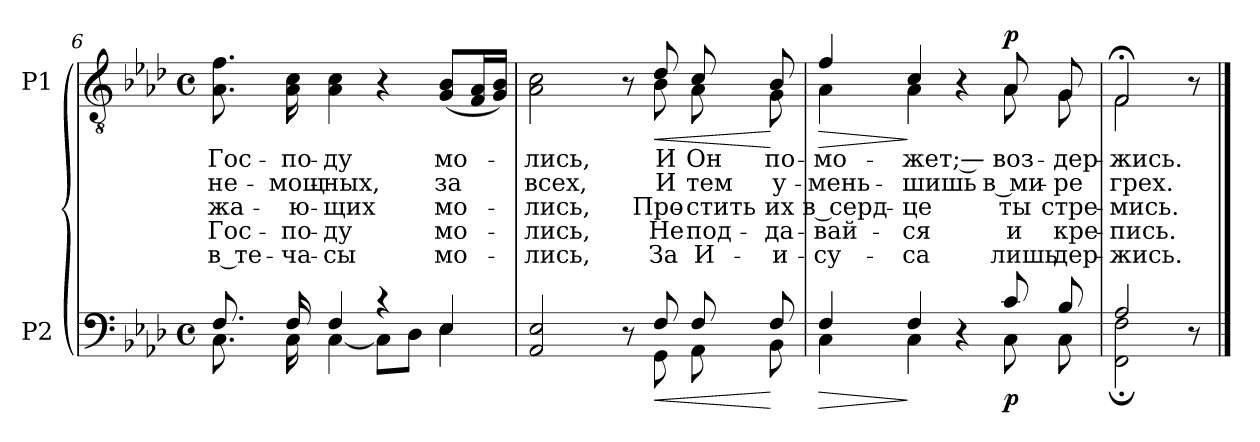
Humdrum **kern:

**kern	**dynam	**kern	**text	**text	**text	**text	**text	**dynam
*part2	*part2	*part1	*part1	*part1	*part1	*part1	*part1	*part1
*staff2	*staff2	*staff1	*staff1	*staff1	*staff1	*staff1	*staff1	*staff1
*I"P2	*	*I"P1	*	*	*	*	*	*
*clefF4	*	*clefGv2	*	*	*	*	*	*
*	*	*ITrd7c12	*	*	*	*	*	*
*k[b-e-a-d-]	*	*k[b-e-a-d-]	*	*	*	*	*	*
*A-:	*	*A-:	*	*	*	*	*	*
*M4/4	*	*M4/4	*	*	*	*	*	*
*met(c)	*	*met(c)	*	*	*	*	*	*
=6	=6	=6	=6	=6	=6	=6	=6	=6
*^	*	*	*	*	*	*	*	*
!	!	!	!	!LO:LY:b:color=#000000	!LO:LY:b:color=#000000	!LO:LY:b:color=#000000	!LO:LY:b:color=#000000	!LO:LY:b:color=#000000	!
8.Fi/	8.Ci\	.	8.AA-i\ 8.Fi	Гос-	не-	-жа-	Гос-	в те-	.
!	!	!	!	!LO:LY:b:color=#000000	!LO:LY:b:color=#000000	!LO:LY:b:color=#000000	!LO:LY:b:color=#000000	!LO:LY:b:color=#000000	!
16Fi/	16Ci\	.	16AA-i\ 16Ci	-по-	-мощ-	-ю-	-по-	-ча-	.
!	!	!	!	!LO:LY:b:color=#000000	!LO:LY:b:color=#000000	!LO:LY:b:color=#000000	!LO:LY:b:color=#000000	!LO:LY:b:color=#000000	!
4Fi/	[<4Ci\	.	4AA-i\ 4Ci	-ду	-ных,	-щих	-ду	-сы	.
4r	8Ci\L]	.	4r	.	.	.	.	.	.
.	8D-i\J	.	.	.	.	.	.	.	.
!	!	!	!	!LO:LY:b:color=#000000	!LO:LY:b:color=#000000	!LO:LY:b:color=#000000	!LO:LY:b:color=#000000	!LO:LY:b:color=#000000	!
4E-i/	4E-i\	.	(8GGi/ 8BB-iL	мо-	за	мо-	мо-	мо-	.
.	.	.	16FFi/ 16AA-iL	.	.	.	.	.	.
.	.	.	16GGi/ 16BB-iJJ)	.	.	.	.	.	.
!!LO:LB:g=z
=7	=7	=7	=7	=7	=7	=7	=7	=7	=7
!	!	!	!	!LO:LY:b:color=#000000	!LO:LY:b:color=#000000	!LO:LY:b:color=#000000	!LO:LY:b:color=#000000	!LO:LY:b:color=#000000	!
*	*	*	*^	*	*	*	*	*	*
2ryy	2AA-i/ 2E-i	.	2AA-i\ 2Ci	8ryy	-лись,	всех,	-лись,	-лись,	-лись,	.
*	*	*	*v	*v	*	*	*	*	*	*
8r	8ryy	.	8r	.	.	.	.	.	.
!	!	!LO:HP:b	!	!	!	!	!	!	!
!	!	!	!	!LO:LY:b:color=#000000	!LO:LY:b:color=#000000	!LO:LY:b:color=#000000	!LO:LY:b:color=#000000	!LO:LY:b:color=#000000	!LO:HP:b
*	*	*	*^	*	*	*	*	*	*
8Fi/	8GGi\	<	8D-i/	8BB-i\	И	И	Про-	Не	За	<
!	!	!	!	!	!LO:LY:b:color=#000000	!LO:LY:b:color=#000000	!LO:LY:b:color=#000000	!LO:LY:b:color=#000000	!LO:LY:b:color=#000000	!
8Fi/	8AA-i\	.	8Ci/	8AA-i\	Он	тем	-стить	под-	И-	.
!	!	!	!	!	!LO:LY:b:color=#000000	!LO:LY:b:color=#000000	!LO:LY:b:color=#000000	!LO:LY:b:color=#000000	!LO:LY:b:color=#000000	!
8Fi/	8BB-i\	[	8BB-i/	8GGi\	по-	у-	их	-да-	-и-	[
=8	=8	=8	=8	=8	=8	=8	=8	=8	=8	=8
!	!	!LO:HP:b	!	!	!	!	!	!	!	!
!	!	!	!	!	!LO:LY:b:color=#000000	!LO:LY:b:color=#000000	!LO:LY:b:color=#000000	!LO:LY:b:color=#000000	!LO:LY:b:color=#000000	!LO:HP:b
4Fi/	4Ci\	>	4Fi/	4AA-i\	-мо-	-мень-	в серд-	-вай-	-су-	>
!	!	!	!	!	!LO:LY:b:color=#000000	!LO:LY:b:color=#000000	!LO:LY:b:color=#000000	!LO:LY:b:color=#000000	!LO:LY:b:color=#000000	!
4Fi/	4Ci\	]	4Ci/	4AA-i\	-жет; —	-шишь	-це	-ся	-са	]
4r	4ryy	.	4r	4ryy	.	.	.	.	.	.
!	!	!	!	!	!LO:LY:b:color=#000000	!LO:LY:b:color=#000000	!LO:LY:b:color=#000000	!LO:LY:b:color=#000000	!LO:LY:b:color=#000000	!
8ci/	8Ci\	p	8AA-i/	8AA-i\	воз-	в ми-	ты	и	лишь	p
!	!	!	!	!	!LO:LY:b:color=#000000	!LO:LY:b:color=#000000	!LO:LY:b:color=#000000	!LO:LY:b:color=#000000	!LO:LY:b:color=#000000	!
8B-i/	8Ci\	.	8GGi/	8GGi\	-дер-	-ре	стре-	кре-	дер-	.
=9	=9	=9	=9	=9	=9	=9	=9	=9	=9	=9
!	!	!	!	!	!LO:LY:b:color=#000000	!LO:LY:b:color=#000000	!LO:LY:b:color=#000000	!LO:LY:b:color=#000000	!LO:LY:b:color=#000000	!
2A-i/	2FFi\; 2Fi;	.	2FF;i/	2FFi\	-жись.	грех.	-мись.	-пись.	-жись.	.
8r	8ryy	.	8r	8ryy	.	.	.	.	.	.
*v	*v	*	*	*	*	*	*	*	*	*
*	*	*v	*v	*	*	*	*	*	*
==	==	==	==	==	==	==	==	==
*-	*-	*-	*-	*-	*-	*-	*-	*-
